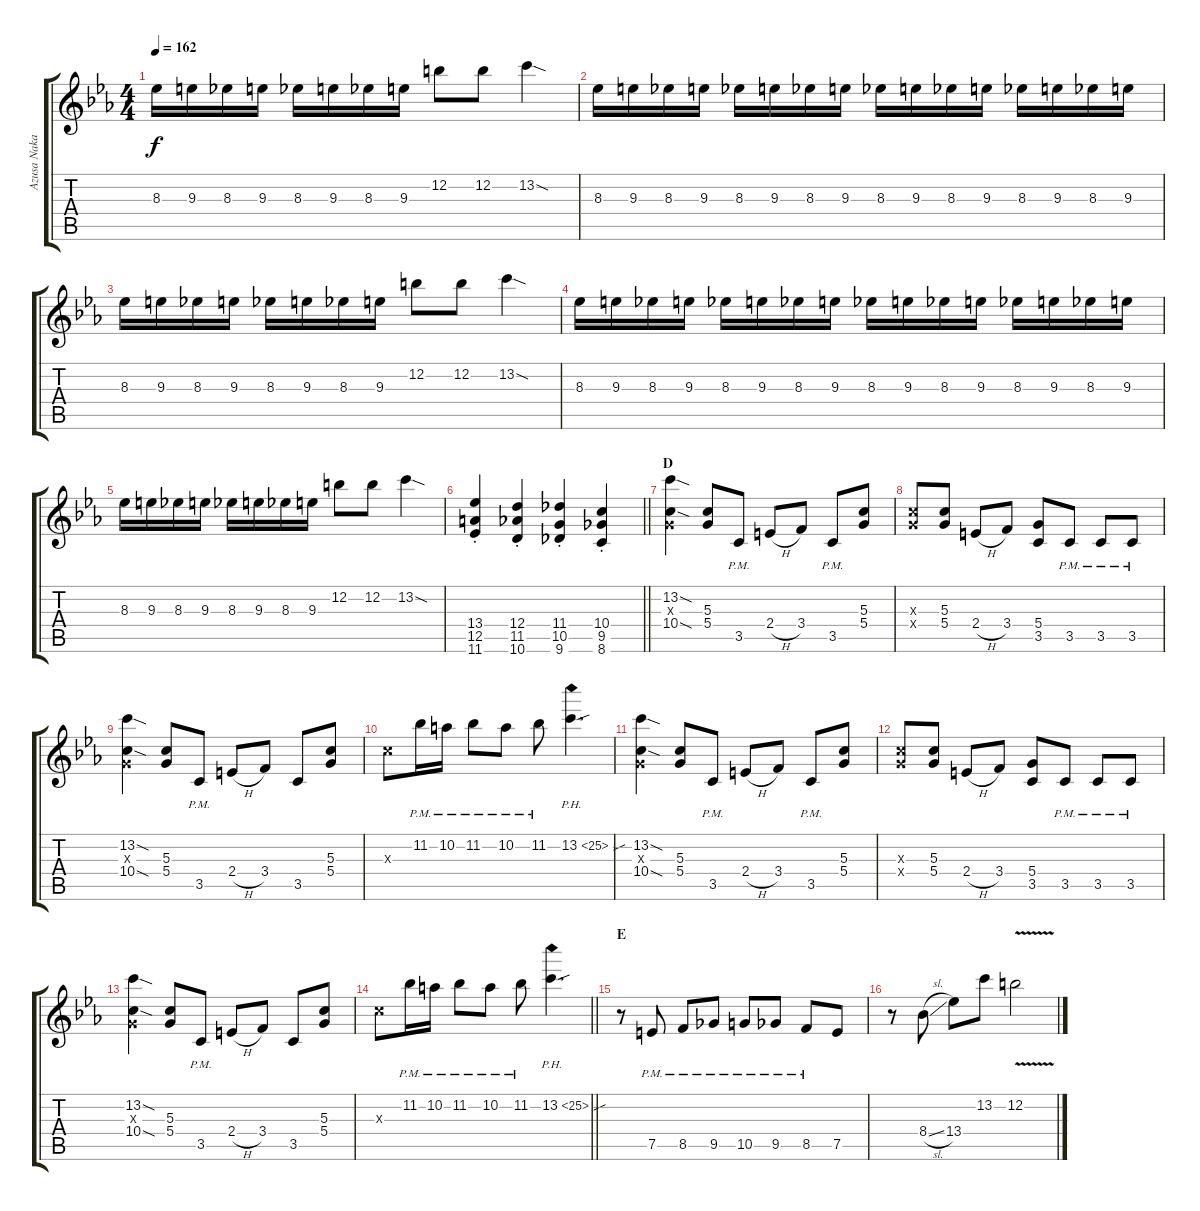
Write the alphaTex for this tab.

\track ("Azusa Nakano" "Azusa Naka") {instrument overdrivenguitar}
\staff {score tabs}
\tuning (E4 B3 G3 D3 A2 E2) {hide}
\ts (4 4)
\tempo 162
\clef g2
\ks eb
8.3.16{dy f} 9.3.16 8.3.16 9.3.16 8.3.16 9.3.16 8.3.16 9.3.16 12.2.8 12.2.8 13.2{sod}.4 |
8.3.16 9.3.16 8.3.16 9.3.16 8.3.16 9.3.16 8.3.16 9.3.16 8.3.16 9.3.16 8.3.16 9.3.16 8.3.16 9.3.16 8.3.16 9.3.16 |
8.3.16 9.3.16 8.3.16 9.3.16 8.3.16 9.3.16 8.3.16 9.3.16 12.2.8 12.2.8 13.2{sod}.4 |
8.3.16 9.3.16 8.3.16 9.3.16 8.3.16 9.3.16 8.3.16 9.3.16 8.3.16 9.3.16 8.3.16 9.3.16 8.3.16 9.3.16 8.3.16 9.3.16 |
8.3.16 9.3.16 8.3.16 9.3.16 8.3.16 9.3.16 8.3.16 9.3.16 12.2.8 12.2.8 13.2{sod}.4 |
\barLineRight lightlight
(13.4{st} 12.5{st} 11.6{st}).4 (12.4{st} 11.5{st} 10.6{st}).4 (11.4{st} 10.5{st} 9.6{st}).4 (10.4{st} 9.5{st} 8.6{st}).4 |
\section ("" "D")
(13.2{sod} 0.3{x} 10.4{sod}).4 (5.3 5.4).8 3.5{pm}.8 2.4{h}.8 3.4.8 3.5{pm}.8 (5.3 5.4).8 |
(5.3{x} 5.4{x}).8 (5.3 5.4).8 2.4{h}.8 3.4.8 (5.4 3.5).8 3.5{pm}.8 3.5{pm}.8 3.5{pm}.8 |
(13.2{sod} 0.3{x} 10.4{sod}).4 (5.3 5.4).8 3.5{pm}.8 2.4{h}.8 3.4.8 3.5.8 (5.3 5.4).8 |
5.3{x}.8 11.2{pm}.16 10.2{pm}.16 11.2{pm}.8 10.2{pm}.8 11.2{pm}.8 13.2{ph 12 sou}.4{d} |
(13.2{sod} 0.3{x} 10.4{sod}).4 (5.3 5.4).8 3.5{pm}.8 2.4{h}.8 3.4.8 3.5{pm}.8 (5.3 5.4).8 |
(5.3{x} 5.4{x}).8 (5.3 5.4).8 2.4{h}.8 3.4.8 (5.4 3.5).8 3.5{pm}.8 3.5{pm}.8 3.5{pm}.8 |
(13.2{sod} 0.3{x} 10.4{sod}).4 (5.3 5.4).8 3.5{pm}.8 2.4{h}.8 3.4.8 3.5.8 (5.3 5.4).8 |
\barLineRight lightlight
5.3{x}.8 11.2{pm}.16 10.2{pm}.16 11.2{pm}.8 10.2{pm}.8 11.2{pm}.8 13.2{ph 12 sou}.4{d} |
\section ("" "E")
r.8 7.5{pm}.8 8.5{pm}.8 9.5{pm}.8 10.5{pm}.8 9.5{pm}.8 8.5{pm}.8 7.5.8 |
r.8 8.4{sl}.8 13.4.8 13.2.8 12.2{v}.2
